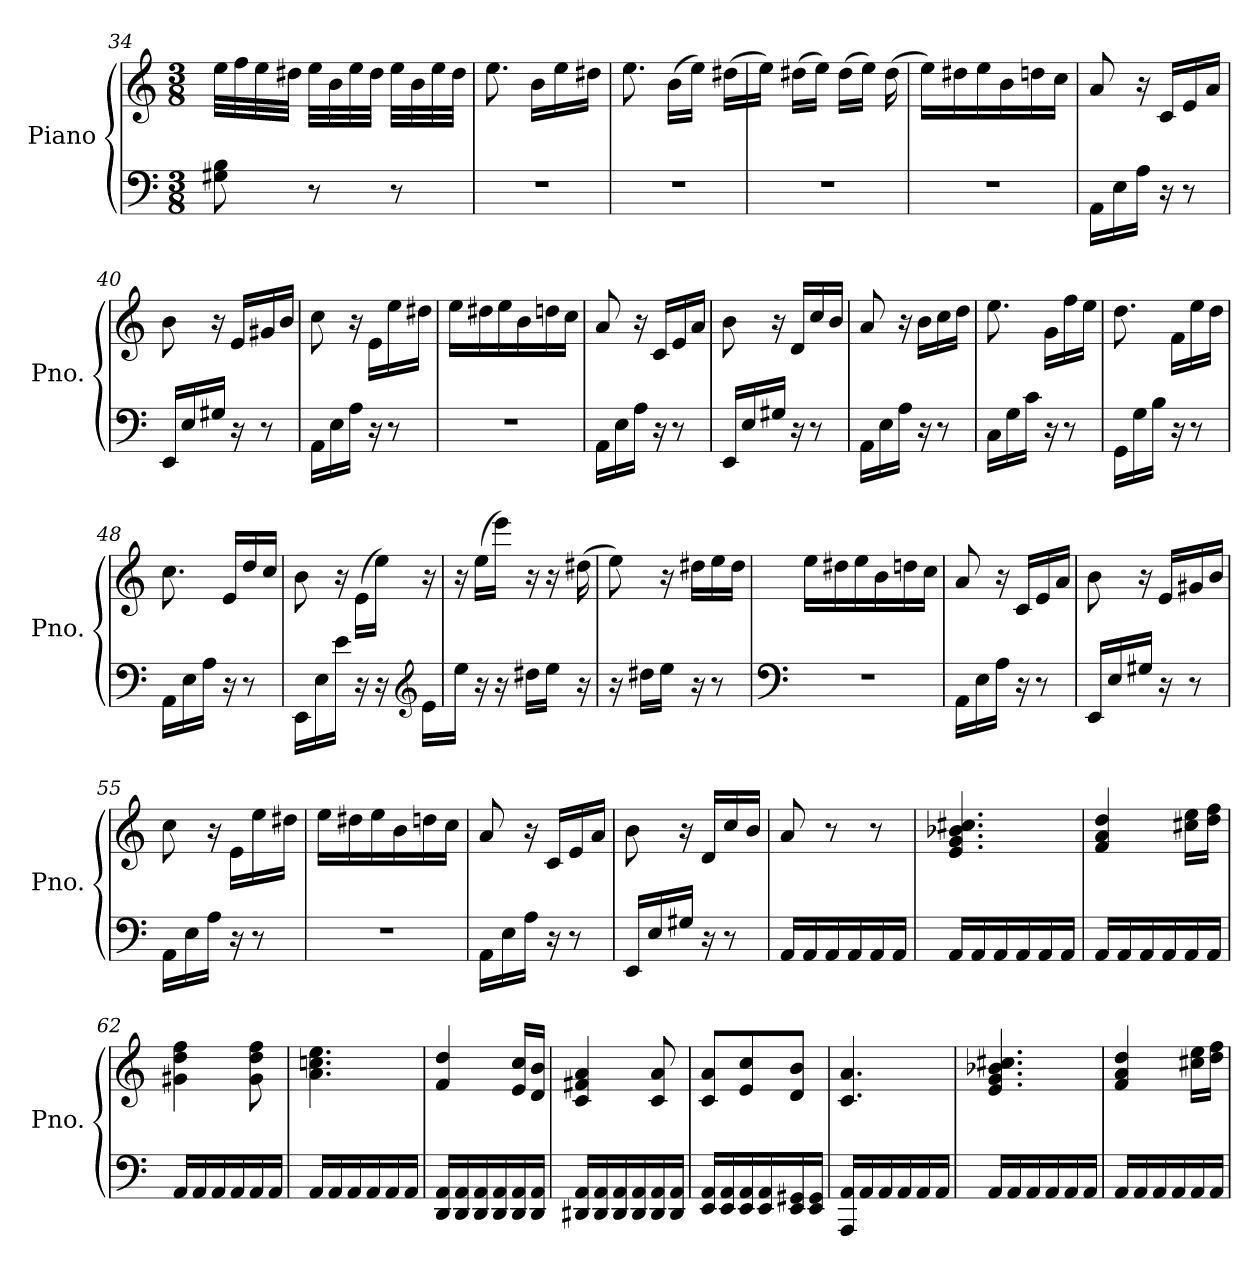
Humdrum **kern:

**kern	**kern
*part1	*part1
*staff2	*staff1
*I"Piano	*
*I'Pno.	*
*clefF4	*clefG2
*k[]	*k[]
*M3/8	*M3/8
=34	=34
8G#X\ 8B\	32ee\LLL
.	32ff\
.	32ee\
.	32dd#X\JJJ
8r	32ee\LLL
.	32b\
.	32ee\
.	32dd#\JJJ
8r	32ee\LLL
.	32b\
.	32ee\
.	32dd#\JJJ
=35	=35
4.r	8.ee\
.	16b\LL
.	16ee\
.	16dd#X\JJ
=36	=36
4.r	8.ee\
.	(16b\LL
.	16ee\JJ)
.	(16dd#X\LL
=37	=37
4.r	16ee\JJ)
.	(16dd#X\LL
.	16ee\JJ)
.	(16dd#\LL
.	16ee\JJ)
.	(16dd#\
=38	=38
4.r	16ee\LL)
.	16dd#X\
.	16ee\
.	16b\
.	16ddn\
.	16cc\JJ
=39	=39
16AA\LL	8a/
16E\	.
16A\JJ	16r
16r	16c/LL
8r	16e/
.	16a/JJ
=40	=40
16EE/LL	8b\
16E/	.
16G#X/JJ	16r
16r	16e/LL
8r	16g#X/
.	16b/JJ
=41	=41
16AA\LL	8cc\
16E\	.
16A\JJ	16r
16r	16e\LL
8r	16ee\
.	16dd#X\JJ
=42	=42
4.r	16ee\LL
.	16dd#X\
.	16ee\
.	16b\
.	16ddn\
.	16cc\JJ
=43	=43
16AA\LL	8a/
16E\	.
16A\JJ	16r
16r	16c/LL
8r	16e/
.	16a/JJ
=44	=44
16EE/LL	8b\
16E/	.
16G#X/JJ	16r
16r	16d/LL
8r	16cc/
.	16b/JJ
=45	=45
16AA\LL	8a/
16E\	.
16A\JJ	16r
16r	16b\LL
8r	16cc\
.	16dd\JJ
=46	=46
16C\LL	8.ee\
16G\	.
16c\JJ	.
16r	16g\LL
8r	16ff\
.	16ee\JJ
=47	=47
16GG\LL	8.dd\
16G\	.
16B\JJ	.
16r	16f\LL
8r	16ee\
.	16dd\JJ
=48	=48
16AA\LL	8.cc\
16E\	.
16A\JJ	.
16r	16e/LL
8r	16dd/
.	16cc/JJ
=49	=49
16EE\LL	8b\
16E\	.
16e\JJ	16r
16r	(16e\LL
16r	16ee\JJ)
*clefG2	*
16e\LL	16r
=50	=50
16ee\JJ	16r
16r	(16ee\LL
16r	16eee\JJ)
16dd#X\LL	16r
16ee\JJ	16r
16r	(16dd#X\
=51	=51
16r	8ee\)
16dd#X\LL	.
16ee\JJ	16r
16r	16dd#X\LL
8r	16ee\
.	16dd#\JJ
=52	=52
*clefF4	*
4.r	16ee\LL
.	16dd#X\
.	16ee\
.	16b\
.	16ddn\
.	16cc\JJ
=53	=53
16AA\LL	8a/
16E\	.
16A\JJ	16r
16r	16c/LL
8r	16e/
.	16a/JJ
=54	=54
16EE/LL	8b\
16E/	.
16G#X/JJ	16r
16r	16e/LL
8r	16g#X/
.	16b/JJ
=55	=55
16AA\LL	8cc\
16E\	.
16A\JJ	16r
16r	16e\LL
8r	16ee\
.	16dd#X\JJ
=56	=56
4.r	16ee\LL
.	16dd#X\
.	16ee\
.	16b\
.	16ddn\
.	16cc\JJ
=57	=57
16AA\LL	8a/
16E\	.
16A\JJ	16r
16r	16c/LL
8r	16e/
.	16a/JJ
=58	=58
16EE/LL	8b\
16E/	.
16G#X/JJ	16r
16r	16d/LL
8r	16cc/
.	16b/JJ
=59	=59
16AA/LL	8a/
16AA/	.
16AA/	8r
16AA/	.
16AA/	8r
16AA/JJ	.
=60	=60
16AA/LL	4.e/ 4.g/ 4.b-X/ 4.cc#X/
16AA/	.
16AA/	.
16AA/	.
16AA/	.
16AA/JJ	.
=61	=61
16AA/LL	4f/ 4a/ 4dd/
16AA/	.
16AA/	.
16AA/	.
16AA/	16cc#X\ 16ee\LL
16AA/JJ	16dd\ 16ff\JJ
=62	=62
16AA/LL	4g#X\ 4dd\ 4ff\
16AA/	.
16AA/	.
16AA/	.
16AA/	8g#\ 8dd\ 8ff\
16AA/JJ	.
=63	=63
16AA/LL	4.a\ 4.ccn\ 4.ee\
16AA/	.
16AA/	.
16AA/	.
16AA/	.
16AA/JJ	.
=64	=64
16DD/ 16AA/LL	4f/ 4dd/
16DD/ 16AA/	.
16DD/ 16AA/	.
16DD/ 16AA/	.
16DD/ 16AA/	16e/ 16cc/LL
16DD/ 16AA/JJ	16d/ 16b/JJ
=65	=65
16DD#X/ 16AA/LL	4c/ 4f#X/ 4a/
16DD#/ 16AA/	.
16DD#/ 16AA/	.
16DD#/ 16AA/	.
16DD#/ 16AA/	8c/ 8a/
16DD#/ 16AA/JJ	.
=66	=66
16EE/ 16AA/LL	8c/ 8a/L
16EE/ 16AA/	.
16EE/ 16AA/	8e/ 8cc/
16EE/ 16AA/	.
16EE/ 16GG#X/	8d/ 8b/J
16EE/ 16GG#/JJ	.
=67	=67
16AAA/ 16AA/LL	4.c/ 4.a/
16AA/	.
16AA/	.
16AA/	.
16AA/	.
16AA/JJ	.
=68	=68
16AA/LL	4.e/ 4.g/ 4.b-X/ 4.cc#X/
16AA/	.
16AA/	.
16AA/	.
16AA/	.
16AA/JJ	.
=69	=69
16AA/LL	4f/ 4a/ 4dd/
16AA/	.
16AA/	.
16AA/	.
16AA/	16cc#X\ 16ee\LL
16AA/JJ	16dd\ 16ff\JJ
=	=
*-	*-
